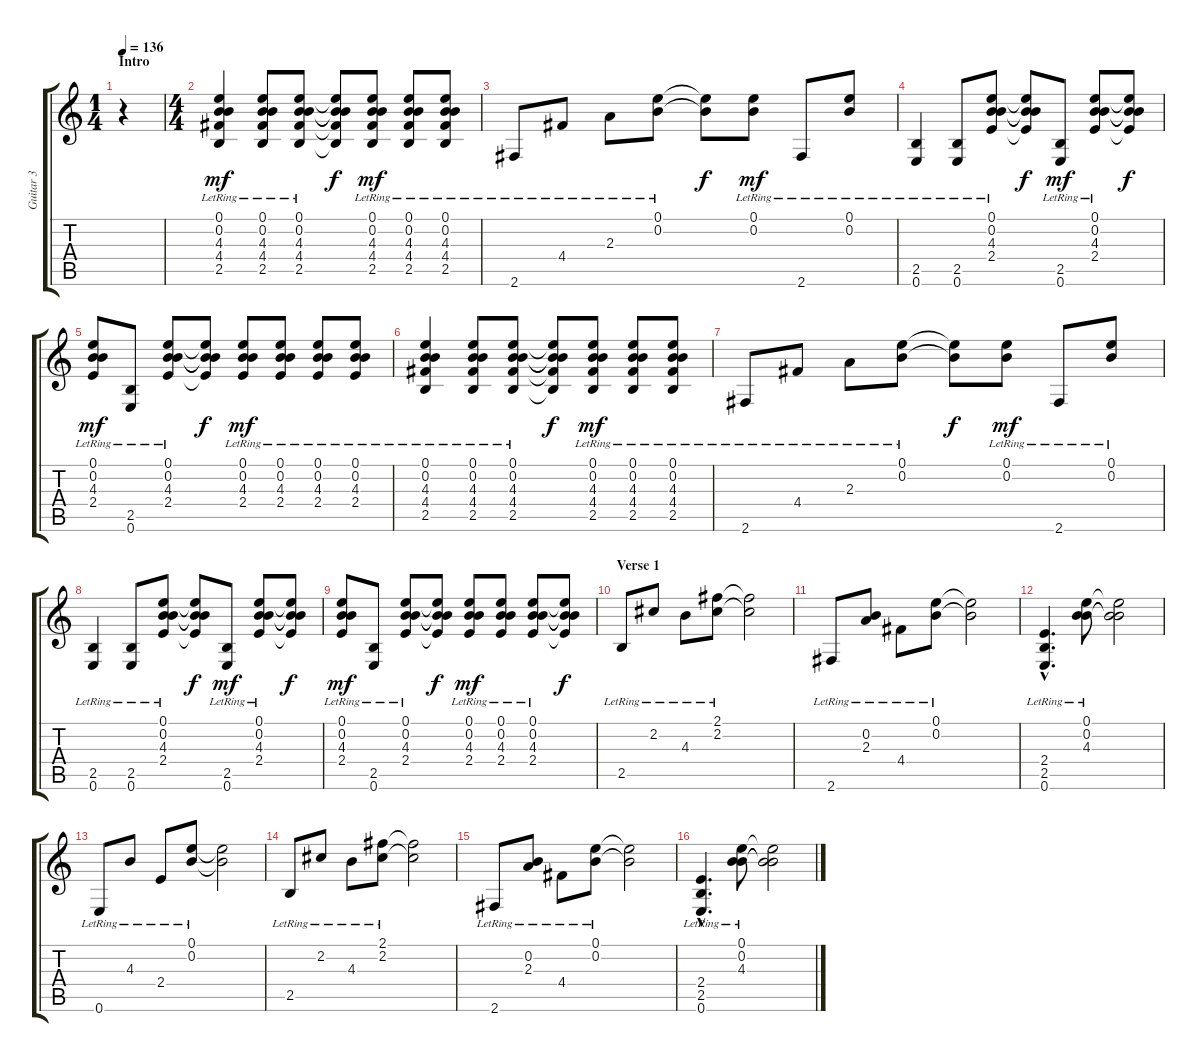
\track ("Guitar 3" "Guitar 3") {instrument distortionguitar}
\staff {score tabs}
\tuning (E4 B3 G3 D3 A2 E2) {hide}
\ts (1 4)
\section ("" "Intro")
\tempo 136
\clef g2
\ks c
r.4{dy mf instrument distortionguitar} |
\ts (4 4)
(0.1 0.2{lr} 4.3{lr} 4.4{lr} 2.5{lr}).4 (0.1 0.2{lr} 4.3{lr} 4.4{lr} 2.5{lr}).8 (0.1 0.2{lr} 4.3{lr} 4.4{lr} 2.5{lr}).8 (0.1{t} 0.2{t} 4.3{t} 4.4{t} 2.5{t}).8{dy f} (0.1{lr} 0.2{lr} 4.3{lr} 4.4{lr} 2.5{lr}).8{dy mf} (0.1{lr} 0.2{lr} 4.3{lr} 4.4{lr} 2.5{lr}).8 (0.1{lr} 0.2{lr} 4.3{lr} 4.4{lr} 2.5{lr}).8 |
2.6{lr}.8 4.4{lr}.8 2.3{lr}.8 (0.1{lr} 0.2{lr}).8 (0.1{t} 0.2{t}).8{dy f} (0.1{lr} 0.2{lr}).8{dy mf} 2.6{lr}.8 (0.1{lr} 0.2{lr}).8 |
(2.5{lr} 0.6{lr}).4 (2.5{lr} 0.6{lr}).8 (0.1{lr} 0.2{lr} 4.3{lr} 2.4{lr}).8 (0.1{t} 0.2{t} 4.3{t} 2.4{t}).8{dy f} (2.5{lr} 0.6{lr}).8{dy mf} (0.1{lr} 0.2{lr} 4.3{lr} 2.4{lr}).8 (0.1{t} 0.2{t} 4.3{t} 2.4{t}).8{dy f} |
(0.1{lr} 0.2{lr} 4.3{lr} 2.4{lr}).8{dy mf} (2.5{lr} 0.6{lr}).8 (0.1{lr} 0.2{lr} 4.3{lr} 2.4{lr}).8 (0.1{t} 0.2{t} 4.3{t} 2.4{t}).8{dy f} (0.1{lr} 0.2{lr} 4.3{lr} 2.4{lr}).8{dy mf} (0.1{lr} 0.2{lr} 4.3{lr} 2.4{lr}).8 (0.1{lr} 0.2{lr} 4.3{lr} 2.4{lr}).8 (0.1{lr} 0.2{lr} 4.3{lr} 2.4{lr}).8 |
(0.1 0.2{lr} 4.3{lr} 4.4{lr} 2.5{lr}).4 (0.1 0.2{lr} 4.3{lr} 4.4{lr} 2.5{lr}).8 (0.1 0.2{lr} 4.3{lr} 4.4{lr} 2.5{lr}).8 (0.1{t} 0.2{t} 4.3{t} 4.4{t} 2.5{t}).8{dy f} (0.1{lr} 0.2{lr} 4.3{lr} 4.4{lr} 2.5{lr}).8{dy mf} (0.1{lr} 0.2{lr} 4.3{lr} 4.4{lr} 2.5{lr}).8 (0.1{lr} 0.2{lr} 4.3{lr} 4.4{lr} 2.5{lr}).8 |
2.6{lr}.8 4.4{lr}.8 2.3{lr}.8 (0.1{lr} 0.2{lr}).8 (0.1{t} 0.2{t}).8{dy f} (0.1{lr} 0.2{lr}).8{dy mf} 2.6{lr}.8 (0.1{lr} 0.2{lr}).8 |
(2.5{lr} 0.6{lr}).4 (2.5{lr} 0.6{lr}).8 (0.1{lr} 0.2{lr} 4.3{lr} 2.4{lr}).8 (0.1{t} 0.2{t} 4.3{t} 2.4{t}).8{dy f} (2.5{lr} 0.6{lr}).8{dy mf} (0.1{lr} 0.2{lr} 4.3{lr} 2.4{lr}).8 (0.1{t} 0.2{t} 4.3{t} 2.4{t}).8{dy f} |
(0.1{lr} 0.2{lr} 4.3{lr} 2.4{lr}).8{dy mf} (2.5{lr} 0.6{lr}).8 (0.1{lr} 0.2{lr} 4.3{lr} 2.4{lr}).8 (0.1{t} 0.2{t} 4.3{t} 2.4{t}).8{dy f} (0.1{lr} 0.2{lr} 4.3{lr} 2.4{lr}).8{dy mf} (0.1{lr} 0.2{lr} 4.3{lr} 2.4{lr}).8 (0.1{lr} 0.2{lr} 4.3{lr} 2.4{lr}).8 (0.1{t} 0.2{t} 4.3{t} 2.4{t}).8{dy f} |
\section ("" "Verse 1")
2.5{lr}.8{volume 14} 2.2{lr}.8 4.3{lr}.8 (2.1{lr} 2.2{lr}).8 (2.1{t} 2.2{t}).2 |
2.6{lr}.8 (0.2{lr} 2.3{lr}).8 4.4{lr}.8 (0.1{lr} 0.2{lr}).8 (0.1{t} 0.2{t}).2 |
(2.4{hac lr} 2.5{hac lr} 0.6{hac lr}).4{d} (0.1{lr} 0.2{lr} 4.3{lr}).8 (0.1{t} 0.2{t} 4.3{t}).2 |
0.6{lr}.8 4.3{lr}.8 2.4{lr}.8 (0.1{lr} 0.2{lr}).8 (0.1{t} 0.2{t}).2 |
2.5{lr}.8 2.2{lr}.8 4.3{lr}.8 (2.1{lr} 2.2{lr}).8 (2.1{t} 2.2{t}).2 |
2.6{lr}.8 (0.2{lr} 2.3{lr}).8 4.4{lr}.8 (0.1{lr} 0.2{lr}).8 (0.1{t} 0.2{t}).2 |
(2.4{hac lr} 2.5{hac lr} 0.6{hac lr}).4{d} (0.1{lr} 0.2{lr} 4.3{lr}).8 (0.1{t} 0.2{t} 4.3{t}).2
